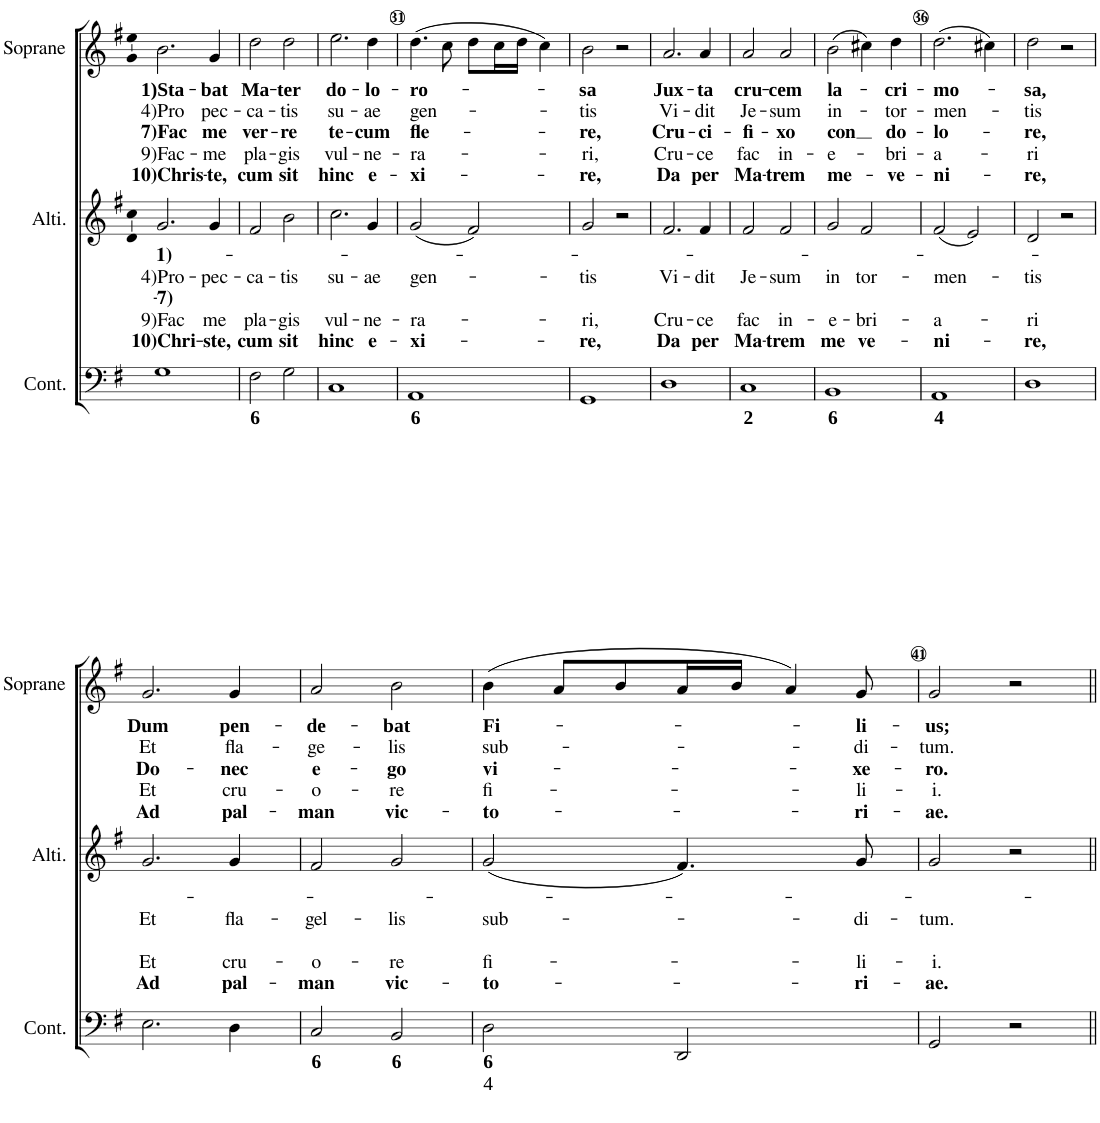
**kern	**text	**text	**kern	**text	**text	**text	**text	**text	**kern	**text	**text	**text	**text	**text
*part3	*part3	*part3	*part2	*part2	*part2	*part2	*part2	*part2	*part1	*part1	*part1	*part1	*part1	*part1
*staff3	*staff3	*staff3	*staff2	*staff2	*staff2	*staff2	*staff2	*staff2	*staff1	*staff1	*staff1	*staff1	*staff1	*staff1
*I"Continuo	*	*	*I"Alto	*	*	*	*	*	*I"Soprano	*	*	*	*	*
*I'Cont.	*	*	*	*	*	*	*	*	*	*	*	*	*	*
!!LO:PB:g=z
*clefF4	*	*	*clefG2	*	*	*	*	*	*clefG2	*	*	*	*	*
*k[f#]	*	*	*k[f#]	*	*	*	*	*	*k[f#]	*	*	*	*	*
*M2/2	*	*	*M2/2	*	*	*	*	*	*M2/2	*	*	*	*	*
*met(c|)	*	*	*met(c|)	*	*	*	*	*	*met(c|)	*	*	*	*	*
=28	=28	=28	=28	=28	=28	=28	=28	=28	=28	=28	=28	=28	=28	=28
!	!	!	!	!LO:LY:b	!LO:LY:b	!LO:LY:b	!LO:LY:b	!LO:LY:b	!	!LO:LY:b	!LO:LY:b	!LO:LY:b	!LO:LY:b	!LO:LY:b
1G	.	.	2.g/	1)-	4)Pro-	7)-	9)Fac	10)Chri-	2.b\	1)Sta-	4)Pro	7)Fac	9)Fac-	10)Chris-
!	!	!	!	!	!LO:LY:b	!	!LO:LY:b	!LO:LY:b	!	!LO:LY:b	!LO:LY:b	!LO:LY:b	!LO:LY:b	!LO:LY:b
.	.	.	4g/	.	-pec-	.	me	-ste,	4g/	-bat	pec-	me	-me	-te,
=29	=29	=29	=29	=29	=29	=29	=29	=29	=29	=29	=29	=29	=29	=29
!	!LO:LY:b	!	!	!	!LO:LY:b	!	!LO:LY:b	!LO:LY:b	!	!LO:LY:b	!LO:LY:b	!LO:LY:b	!LO:LY:b	!LO:LY:b
2F#\	6	.	2f#/	.	-ca-	.	pla-	cum	2dd\	Ma-	-ca-	ver-	pla-	cum
!	!	!	!	!	!LO:LY:b	!	!LO:LY:b	!LO:LY:b	!	!LO:LY:b	!LO:LY:b	!LO:LY:b	!LO:LY:b	!LO:LY:b
2G\	.	.	2b\	.	-tis	.	-gis	sit	2dd\	-ter	-tis	-re	-gis	sit
=30	=30	=30	=30	=30	=30	=30	=30	=30	=30	=30	=30	=30	=30	=30
!	!	!	!	!	!LO:LY:b	!	!LO:LY:b	!LO:LY:b	!	!LO:LY:b	!LO:LY:b	!LO:LY:b	!LO:LY:b	!LO:LY:b
1C	.	.	2.cc\	.	su-	.	vul-	hinc	2.ee\	do-	su-	te-	vul-	hinc
!	!	!	!	!	!LO:LY:b	!	!LO:LY:b	!LO:LY:b	!	!LO:LY:b	!LO:LY:b	!LO:LY:b	!LO:LY:b	!LO:LY:b
.	.	.	4g/	.	-ae	.	-ne-	e-	4dd\	-lo-	-ae	-cum	-ne-	e-
=31	=31	=31	=31	=31	=31	=31	=31	=31	=31	=31	=31	=31	=31	=31
!	!LO:LY:b	!	!	!	!LO:LY:b	!	!LO:LY:b	!LO:LY:b	!	!LO:LY:b	!LO:LY:b	!LO:LY:b	!LO:LY:b	!LO:LY:b
1AA	6	.	(2g/	.	gen-	.	-ra-	-xi-	(4.dd\	-ro-	gen-	fle-	-ra-	-xi-
.	.	.	.	.	.	.	.	.	8cc\	.	.	.	.	.
.	.	.	2f#/)	.	.	.	.	.	8dd\L	.	.	.	.	.
.	.	.	.	.	.	.	.	.	16cc\L	.	.	.	.	.
.	.	.	.	.	.	.	.	.	16dd\JJ	.	.	.	.	.
.	.	.	.	.	.	.	.	.	4cc\)	.	.	.	.	.
=32	=32	=32	=32	=32	=32	=32	=32	=32	=32	=32	=32	=32	=32	=32
!	!	!	!	!	!LO:LY:b	!	!LO:LY:b	!LO:LY:b	!	!LO:LY:b	!LO:LY:b	!LO:LY:b	!LO:LY:b	!LO:LY:b
1GG	.	.	2g/	.	-tis	.	-ri,	-re,	2b\	-sa	-tis	-re,	-ri,	-re,
.	.	.	2r	.	.	.	.	.	2r	.	.	.	.	.
=33	=33	=33	=33	=33	=33	=33	=33	=33	=33	=33	=33	=33	=33	=33
!	!	!	!	!	!LO:LY:b	!	!LO:LY:b	!LO:LY:b	!	!LO:LY:b	!LO:LY:b	!LO:LY:b	!LO:LY:b	!LO:LY:b
1D	.	.	2.f#/	.	Vi-	.	Cru-	Da	2.a/	Jux-	Vi-	Cru-	Cru-	Da
!	!	!	!	!	!LO:LY:b	!	!LO:LY:b	!LO:LY:b	!	!LO:LY:b	!LO:LY:b	!LO:LY:b	!LO:LY:b	!LO:LY:b
.	.	.	4f#/	.	-dit	.	-ce	per	4a/	-ta	-dit	-ci-	-ce	per
=34	=34	=34	=34	=34	=34	=34	=34	=34	=34	=34	=34	=34	=34	=34
!	!LO:LY:b	!	!	!	!LO:LY:b	!	!LO:LY:b	!LO:LY:b	!	!LO:LY:b	!LO:LY:b	!LO:LY:b	!LO:LY:b	!LO:LY:b
1C	2	.	2f#/	.	Je-	.	fac	Ma-	2a/	cru-	Je-	-fi-	fac	Ma-
!	!	!	!	!	!LO:LY:b	!	!LO:LY:b	!LO:LY:b	!	!LO:LY:b	!LO:LY:b	!LO:LY:b	!LO:LY:b	!LO:LY:b
.	.	.	2f#/	.	-sum	.	in-	-trem	2a/	-cem	-sum	-xo	in-	-trem
=35	=35	=35	=35	=35	=35	=35	=35	=35	=35	=35	=35	=35	=35	=35
!	!LO:LY:b	!	!	!	!LO:LY:b	!	!LO:LY:b	!LO:LY:b	!	!LO:LY:b	!LO:LY:b	!LO:LY:b	!LO:LY:b	!LO:LY:b
1BB	6	.	2g/	.	in	.	-e-	me	(2b\	la-	in-	-con	-e-	me-
!	!	!	!	!	!LO:LY:b	!	!LO:LY:b	!LO:LY:b	!	!	!	!	!	!
.	.	.	2f#/	.	tor-	.	-bri-	ve-	4cc#X\)	.	.	.	.	.
!	!	!	!	!	!	!	!	!	!	!LO:LY:b	!LO:LY:b	!LO:LY:b	!LO:LY:b	!LO:LY:b
.	.	.	.	.	.	.	.	.	4dd\	-cri-	-tor-	do-	-bri-	-ve-
=36	=36	=36	=36	=36	=36	=36	=36	=36	=36	=36	=36	=36	=36	=36
!	!LO:LY:b	!	!	!	!LO:LY:b	!	!LO:LY:b	!LO:LY:b	!	!LO:LY:b	!LO:LY:b	!LO:LY:b	!LO:LY:b	!LO:LY:b
1AA	4	.	(2f#/	.	-men-	.	-a-	-ni-	(2.dd\	-mo-	-men-	-lo-	-a-	-ni-
.	.	.	2e/)	.	.	.	.	.	.	.	.	.	.	.
.	.	.	.	.	.	.	.	.	4cc#X\)	.	.	.	.	.
=37	=37	=37	=37	=37	=37	=37	=37	=37	=37	=37	=37	=37	=37	=37
!	!	!	!	!	!LO:LY:b	!	!LO:LY:b	!LO:LY:b	!	!LO:LY:b	!LO:LY:b	!LO:LY:b	!LO:LY:b	!LO:LY:b
1D	.	.	2d/	.	-tis	.	-ri	-re,	2dd\	-sa,	-tis	-re,	-ri	-re,
.	.	.	2r	.	.	.	.	.	2r	.	.	.	.	.
!!LO:LB:g=z
=38	=38	=38	=38	=38	=38	=38	=38	=38	=38	=38	=38	=38	=38	=38
!	!	!	!	!	!LO:LY:b	!	!LO:LY:b	!LO:LY:b	!	!LO:LY:b	!LO:LY:b	!LO:LY:b	!LO:LY:b	!LO:LY:b
2.E\	.	.	2.g/	.	Et	.	Et	Ad	2.g/	Dum	Et	Do-	Et	Ad
!	!	!	!	!	!LO:LY:b	!	!LO:LY:b	!LO:LY:b	!	!LO:LY:b	!LO:LY:b	!LO:LY:b	!LO:LY:b	!LO:LY:b
4D\	.	.	4g/	.	fla-	.	cru-	pal-	4g/	pen-	fla-	-nec	cru-	pal-
=39	=39	=39	=39	=39	=39	=39	=39	=39	=39	=39	=39	=39	=39	=39
!	!LO:LY:b	!	!	!	!LO:LY:b	!	!LO:LY:b	!LO:LY:b	!	!LO:LY:b	!LO:LY:b	!LO:LY:b	!LO:LY:b	!LO:LY:b
2C/	6	.	2f#/	.	-gel-	.	-o-	-man	2a/	-de-	-ge-	e-	-o-	-man
!	!LO:LY:b	!	!	!	!LO:LY:b	!	!LO:LY:b	!LO:LY:b	!	!LO:LY:b	!LO:LY:b	!LO:LY:b	!LO:LY:b	!LO:LY:b
2BB/	6	.	2g/	.	-lis	.	-re	vic-	2b\	-bat	-lis	-go	-re	vic-
=40	=40	=40	=40	=40	=40	=40	=40	=40	=40	=40	=40	=40	=40	=40
!	!LO:LY:b	!LO:LY:b	!	!	!LO:LY:b	!	!LO:LY:b	!LO:LY:b	!	!LO:LY:b	!LO:LY:b	!LO:LY:b	!LO:LY:b	!LO:LY:b
2D\	6	4	(2g/	.	sub-	.	fi-	-to-	(4b\	Fi-	sub-	vi-	fi-	-to-
.	.	.	.	.	.	.	.	.	8a/L	.	.	.	.	.
.	.	.	.	.	.	.	.	.	8b/	.	.	.	.	.
2DD/	.	.	4.f#/)	.	.	.	.	.	16a/L	.	.	.	.	.
.	.	.	.	.	.	.	.	.	16b/JJ	.	.	.	.	.
.	.	.	.	.	.	.	.	.	4a/)	.	.	.	.	.
!	!	!	!	!	!LO:LY:b	!	!LO:LY:b	!LO:LY:b	!	!LO:LY:b	!LO:LY:b	!LO:LY:b	!LO:LY:b	!LO:LY:b
.	.	.	8g/	.	-di-	.	-li-	-ri-	8g/	-li-	-di-	-xe-	-li-	-ri-
=41	=41	=41	=41	=41	=41	=41	=41	=41	=41	=41	=41	=41	=41	=41
!	!	!	!	!	!LO:LY:b	!	!LO:LY:b	!LO:LY:b	!	!LO:LY:b	!LO:LY:b	!LO:LY:b	!LO:LY:b	!LO:LY:b
2GG/	.	.	2g/	.	-tum.	.	-i.	-ae.	2g/	-us;	-tum.	-ro.	-i.	-ae.
2r	.	.	2r	.	.	.	.	.	2r	.	.	.	.	.
=||	=||	=||	=||	=||	=||	=||	=||	=||	=||	=||	=||	=||	=||	=||
*-	*-	*-	*-	*-	*-	*-	*-	*-	*-	*-	*-	*-	*-	*-
